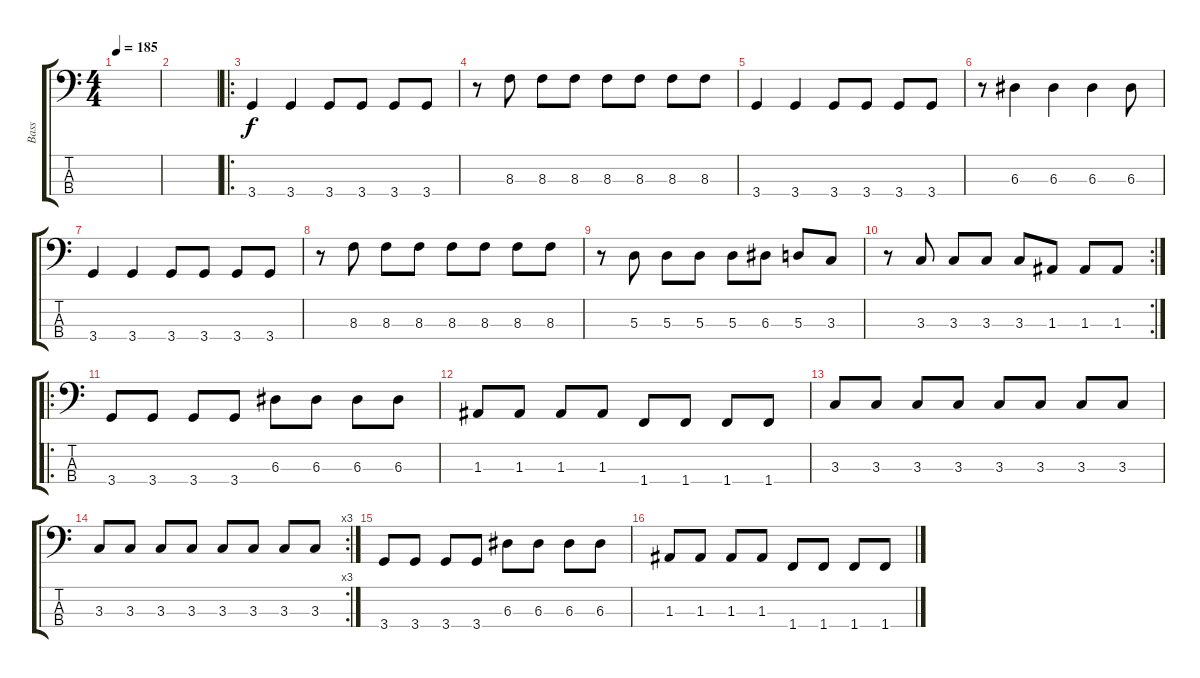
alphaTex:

\track ("Bass" "Bass") {instrument electricbasspick}
\staff {score tabs}
\tuning (G2 D2 A1 E1) {hide}
\ts (4 4)
\tempo 185
\clef f4
\ks c
|
|
\ro
3.4.4 3.4.4 3.4.8 3.4.8 3.4.8 3.4.8 |
r.8 8.3.8 8.3.8 8.3.8 8.3.8 8.3.8 8.3.8 8.3.8 |
3.4.4 3.4.4 3.4.8 3.4.8 3.4.8 3.4.8 |
r.8 6.3.4 6.3.4 6.3.4 6.3.8 |
3.4.4 3.4.4 3.4.8 3.4.8 3.4.8 3.4.8 |
r.8 8.3.8 8.3.8 8.3.8 8.3.8 8.3.8 8.3.8 8.3.8 |
r.8 5.3.8 5.3.8 5.3.8 5.3.8 6.3.8 5.3.8 3.3.8 |
\rc 2
r.8 3.3.8 3.3.8 3.3.8 3.3.8 1.3.8 1.3.8 1.3.8 |
\ro
3.4.8 3.4.8 3.4.8 3.4.8 6.3.8 6.3.8 6.3.8 6.3.8 |
1.3.8 1.3.8 1.3.8 1.3.8 1.4.8 1.4.8 1.4.8 1.4.8 |
3.3.8 3.3.8 3.3.8 3.3.8 3.3.8 3.3.8 3.3.8 3.3.8 |
\rc 3
3.3.8 3.3.8 3.3.8 3.3.8 3.3.8 3.3.8 3.3.8 3.3.8 |
3.4.8 3.4.8 3.4.8 3.4.8 6.3.8 6.3.8 6.3.8 6.3.8 |
1.3.8 1.3.8 1.3.8 1.3.8 1.4.8 1.4.8 1.4.8 1.4.8
